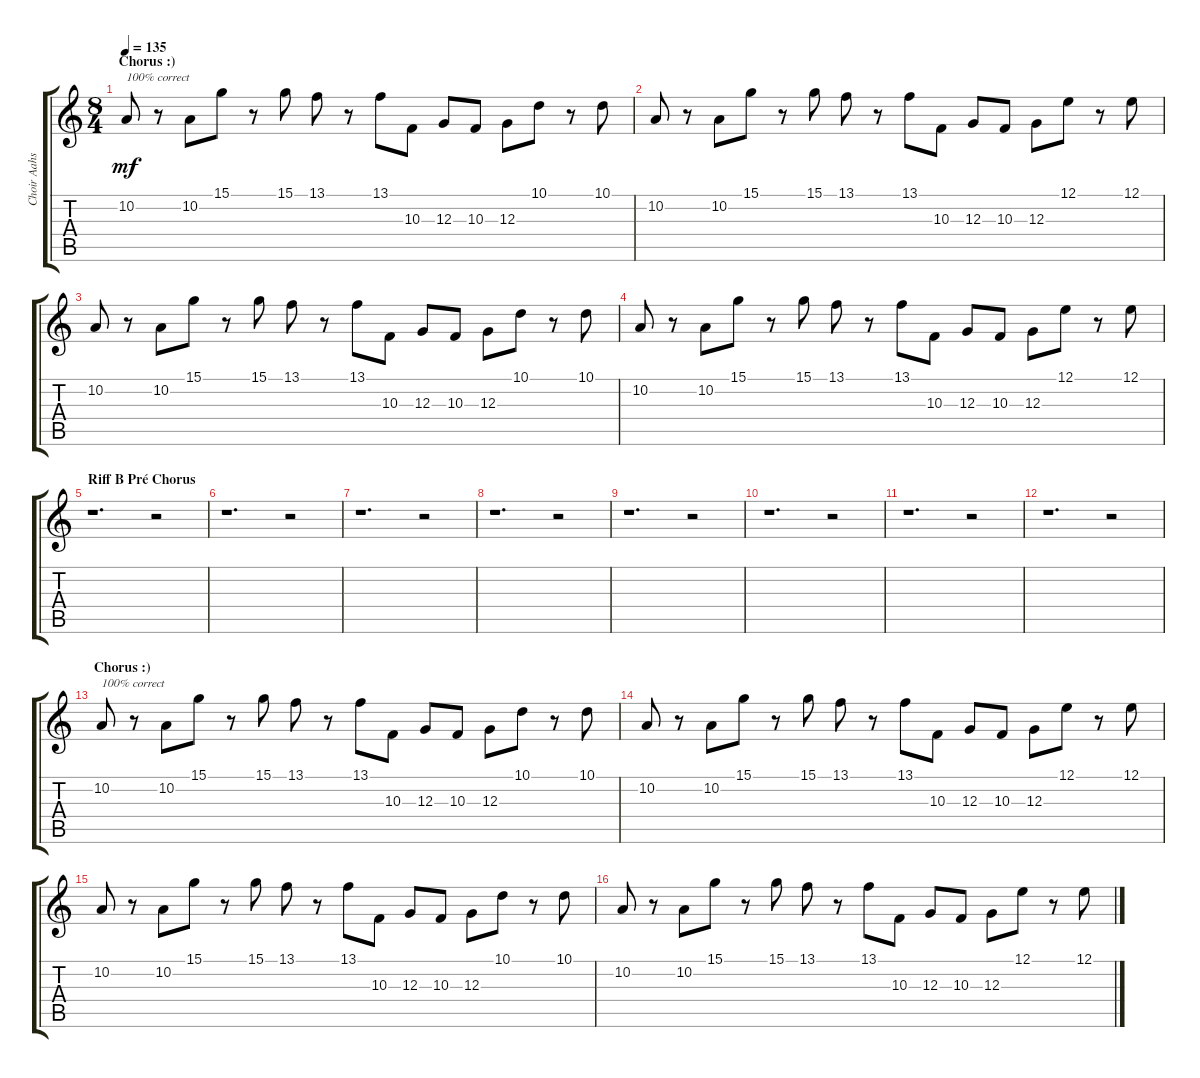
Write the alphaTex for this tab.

\track ("Choir Aahs" "Choir Aahs") {instrument choiraahs}
\staff {score tabs}
\tuning (E4 B3 G3 D3 A2 E2) {hide}
\ts (8 4)
\section ("" "Chorus :)")
\tempo 135
\clef g2
\ks c
10.2.8{txt "100% correct" dy mf} r.8 10.2.8 15.1.8 r.8 15.1.8 13.1.8 r.8 13.1.8 10.3.8 12.3.8 10.3.8 12.3.8 10.1.8 r.8 10.1.8 |
10.2.8 r.8 10.2.8 15.1.8 r.8 15.1.8 13.1.8 r.8 13.1.8 10.3.8 12.3.8 10.3.8 12.3.8 12.1.8 r.8 12.1.8 |
10.2.8 r.8 10.2.8 15.1.8 r.8 15.1.8 13.1.8 r.8 13.1.8 10.3.8 12.3.8 10.3.8 12.3.8 10.1.8 r.8 10.1.8 |
10.2.8 r.8 10.2.8 15.1.8 r.8 15.1.8 13.1.8 r.8 13.1.8 10.3.8 12.3.8 10.3.8 12.3.8 12.1.8 r.8 12.1.8 |
\section ("" "Riff B Pré Chorus")
r.1{d} r.2 |
r.1{d} r.2 |
r.1{d} r.2 |
r.1{d} r.2 |
r.1{d} r.2 |
r.1{d} r.2 |
r.1{d} r.2 |
r.1{d} r.2 |
\section ("" "Chorus :)")
10.2.8{txt "100% correct"} r.8 10.2.8 15.1.8 r.8 15.1.8 13.1.8 r.8 13.1.8 10.3.8 12.3.8 10.3.8 12.3.8 10.1.8 r.8 10.1.8 |
10.2.8 r.8 10.2.8 15.1.8 r.8 15.1.8 13.1.8 r.8 13.1.8 10.3.8 12.3.8 10.3.8 12.3.8 12.1.8 r.8 12.1.8 |
10.2.8 r.8 10.2.8 15.1.8 r.8 15.1.8 13.1.8 r.8 13.1.8 10.3.8 12.3.8 10.3.8 12.3.8 10.1.8 r.8 10.1.8 |
10.2.8 r.8 10.2.8 15.1.8 r.8 15.1.8 13.1.8 r.8 13.1.8 10.3.8 12.3.8 10.3.8 12.3.8 12.1.8 r.8 12.1.8
